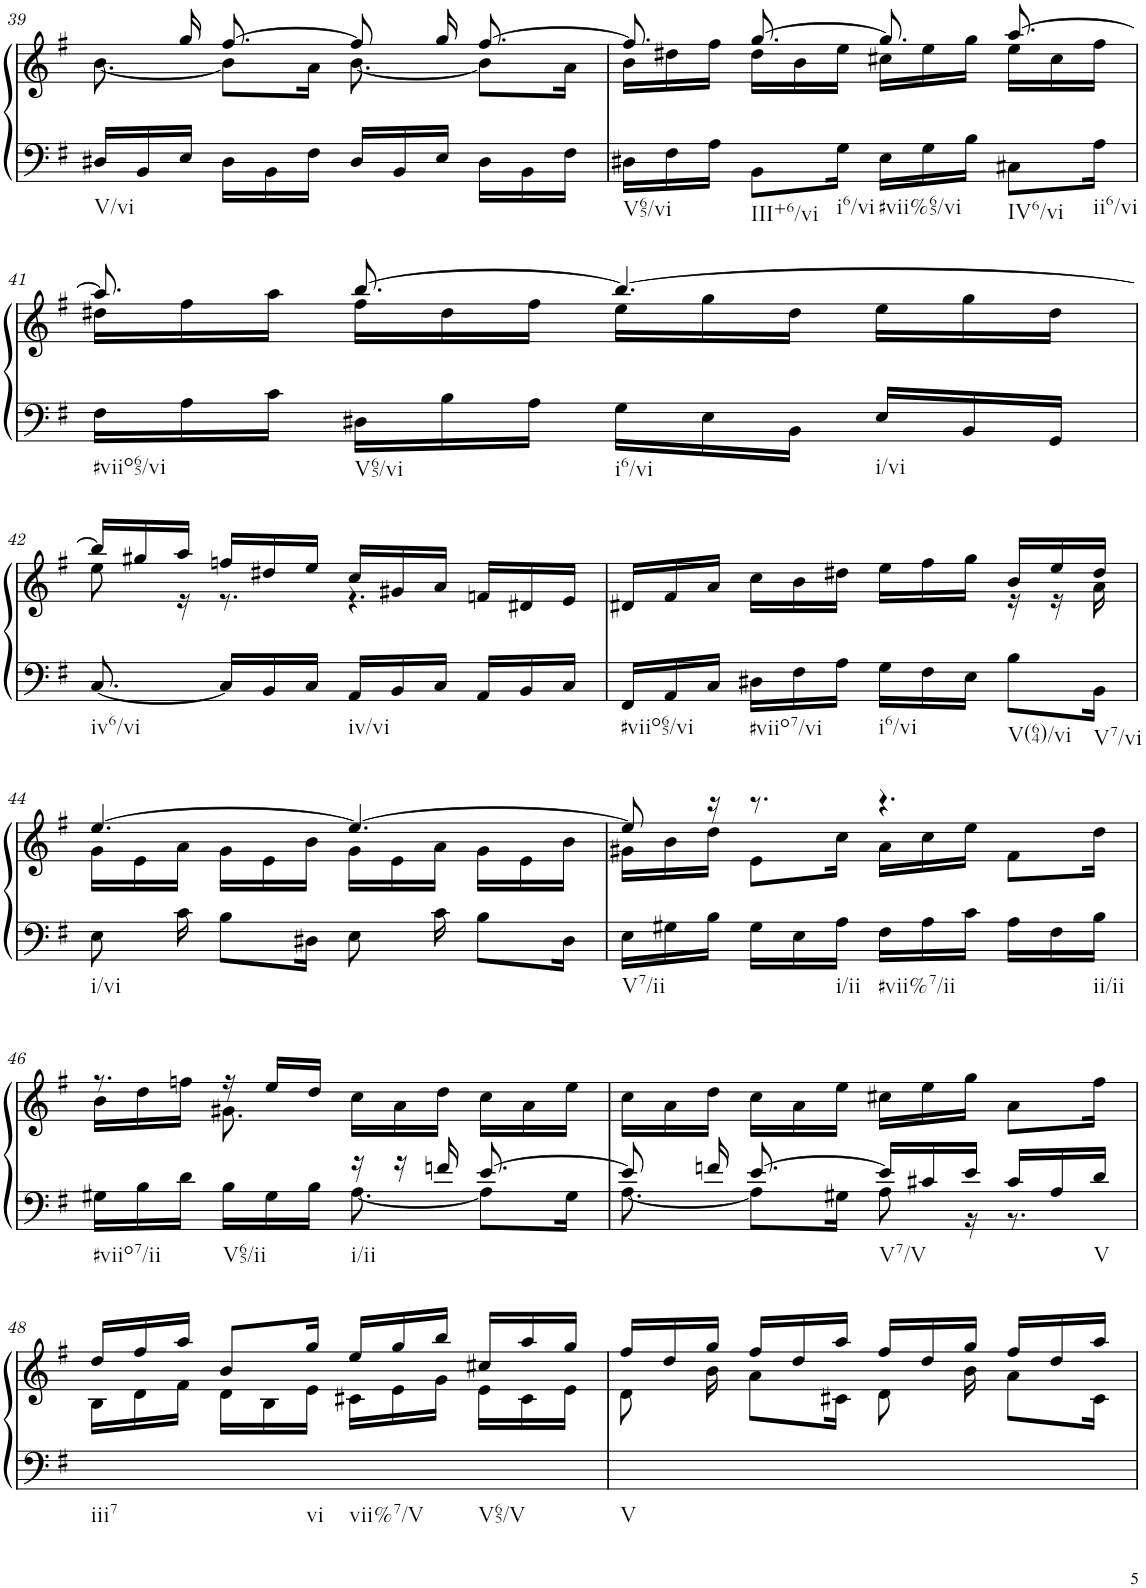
**kern	**kern
*part1	*part1
*staff2	*staff1
*I"Klavier linke Hand	*
!!LO:PB:g=z
*clefF4	*clefG2
*k[f#]	*k[f#]
*M12/16	*M12/16
=39	=39
*	*^
!LO:TX:b:t=V/vi	!	!
16D#X/LL	16ryy	[8.b\
16BB/	16ryy	.
16E/JJ	16gg/	.
16D#\LL	[8.ff#/	8b\L]
16BB\	.	.
16F#\JJ	.	16a\Jk
16D#/LL	8ff#/]	[8.b\
16BB/	.	.
16E/JJ	16gg/	.
16D#\LL	[8.ff#/	8b\L]
16BB\	.	.
16F#\JJ	.	16a\Jk
=40	=40	=40
!LO:TX:b:t=V65/vi	!	!
16D#X\LL	8.ff#/]	16b\LL
16F#\	.	16dd#X\
16A\JJ	.	16ff#\JJ
!LO:TX:b:t=III+6/vi	!	!
8BB\L	[8.gg/	16dd#\LL
.	.	16b\
!LO:TX:b:t=i6/vi	!	!
16G\Jk	.	16ee\JJ
!LO:TX:b:t=#vii%65/vi	!	!
16E\LL	8.gg/]	16cc#X\LL
16G\	.	16ee\
16B\JJ	.	16gg\JJ
!LO:TX:b:t=IV6/vi	!	!
8C#X\L	[8.aa/	16ee\LL
.	.	16cc#\
!LO:TX:b:t=ii6/vi	!	!
16A\Jk	.	16ff#\JJ
!!LO:LB:g=z	!!
=41	=41	=41
!LO:TX:b:t=#viio65/vi	!	!
16F#\LL	8.aa/]	16dd#X\LL
16A\	.	16ff#\
16c\JJ	.	16aa\JJ
!LO:TX:b:t=V65/vi	!	!
16D#X\LL	[8.bb/	16ff#\LL
16B\	.	16dd#\
16A\JJ	.	16ff#\JJ
!LO:TX:b:t=i6/vi	!	!
16G\LL	4.bb/_	16ee\LL
16E\	.	16gg\
16BB\JJ	.	16dd#\JJ
!LO:TX:b:t=i/vi	!	!
16E/LL	.	16ee\LL
16BB/	.	16gg\
16GG/JJ	.	16dd#\JJ
!!LO:LB:g=z	!!
=42	=42	=42
!LO:TX:b:t=iv6/vi	!	!
[8.C/	16bb/LL]	8ee\
.	16gg#X/	.
.	16aa/JJ	16r
16C/LL]	16ffn/LL	8.r
16BB/	16dd#X/	.
16C/JJ	16ee/JJ	.
!LO:TX:b:t=iv/vi	!	!
16AA/LL	16cc/LL	4.r
16BB/	16g#X/	.
16C/JJ	16a/JJ	.
16AA/LL	16fn/LL	.
16BB/	16d#X/	.
16C/JJ	16e/JJ	.
=43	=43	=43
!LO:TX:b:t=#viio65/vi	!	!
16FF#/LL	16d#X/LL	16ryy
*	*v	*v
16AA/	16f#/
16C/JJ	16a/JJ
!LO:TX:b:t=#viio7/vi	!
16D#X\LL	16cc\LL
16F#\	16b\
16A\JJ	16dd#X\JJ
!LO:TX:b:t=i6/vi	!
16G\LL	16ee\LL
16F#\	16ff#\
16E\JJ	16gg\JJ
*	*^
!LO:TX:b:t=V(64)/vi	!	!
8B\L	16b/LL	16r
.	16ee/	16r
!LO:TX:b:t=V7/vi	!	!
16BB\Jk	16dd#/JJ	16a\
!!LO:LB:g=z	!!
=44	=44	=44
!LO:TX:b:t=i/vi	!	!
8E\	[4.ee/	16g\LL
.	.	16e\
16c\	.	16a\JJ
8B\L	.	16g\LL
.	.	16e\
16D#X\Jk	.	16b\JJ
8E\	4.ee/_	16g\LL
.	.	16e\
16c\	.	16a\JJ
8B\L	.	16g\LL
.	.	16e\
16D#\Jk	.	16b\JJ
=45	=45	=45
!LO:TX:b:t=V7/ii	!	!
16E\LL	8ee/]	16g#X\LL
16G#X\	.	16b\
16B\JJ	16r	16dd\JJ
16G#\LL	8.r	8e\L
16E\	.	.
!LO:TX:b:t=i/ii	!	!
16A\JJ	.	16cc\Jk
!LO:TX:b:t=#vii%7/ii	!	!
16F#\LL	4.r	16a\LL
16A\	.	16cc\
16c\JJ	.	16ee\JJ
16A\LL	.	8f#\L
16F#\	.	.
!LO:TX:b:t=ii/ii	!	!
16B\JJ	.	16dd\Jk
!!LO:LB:g=z	!!
=46	=46	=46
*^	*	*
!LO:TX:b:t=#viio7/ii	!	!	!
8.ryy	16G#X\LL	8.r	16b\LL
.	16B\	.	16dd\
.	16d\JJ	.	16ffn\JJ
!LO:TX:b:t=V65/ii	!	!	!
8.ryy	16B\LL	16r	8.g#X\
.	16G#\	16ee/LL	.
.	16B\JJ	16dd/JJ	.
!LO:TX:b:t=i/ii	!	!	!
16r	[8.A\	16cc\LL	4.ryy
16r	.	16a\	.
16fn/	.	16dd\JJ	.
[8.e/	8A\L]	16cc\LL	.
.	.	16a\	.
.	16G#\Jk	16ee\JJ	.
*	*	*v	*v
=47	=47	=47
8e/]	[8.A\	16cc\LL
.	.	16a\
16fn/	.	16dd\JJ
[8.e/	8A\L]	16cc\LL
.	.	16a\
.	16G#X\Jk	16ee\JJ
!LO:TX:b:t=V7/V	!	!
16e/LL]	8A\	16cc#X\LL
16c#X/	.	16ee\
16e/JJ	16r	16gg\JJ
16c#/LL	8.r	8a\L
16A/	.	.
!LO:TX:b:t=V	!	!
16d/JJ	.	16ff#\Jk
*v	*v	*
!!LO:LB:g=z
=48	=48
*	*^
!LO:TX:b:t=iii7	!	!
!LO:TX:b:t=vi	!	!
!LO:TX:b:t=vii%7/V	!	!
!LO:TX:b:t=V65/V	!	!
2.ryy	16dd/LL	16B\LL
.	16ff#/	16d\
.	16aa/JJ	16f#\JJ
.	8b/L	16d\LL
.	.	16B\
.	16gg/Jk	16e\JJ
.	16ee/LL	16c#X\LL
.	16gg/	16e\
.	16bb/JJ	16g\JJ
.	16cc#X/LL	16e\LL
.	16aa/	16c#\
.	16gg/JJ	16e\JJ
=49	=49	=49
!LO:TX:b:t=V	!	!
2.ryy	16ff#/LL	8d\
.	16dd/	.
.	16gg/JJ	16b\
.	16ff#/LL	8a\L
.	16dd/	.
.	16aa/JJ	16c#X\Jk
.	16ff#/LL	8d\
.	16dd/	.
.	16gg/JJ	16b\
.	16ff#/LL	8a\L
.	16dd/	.
.	16aa/JJ	16c#\Jk
*	*v	*v
=	=
*-	*-
